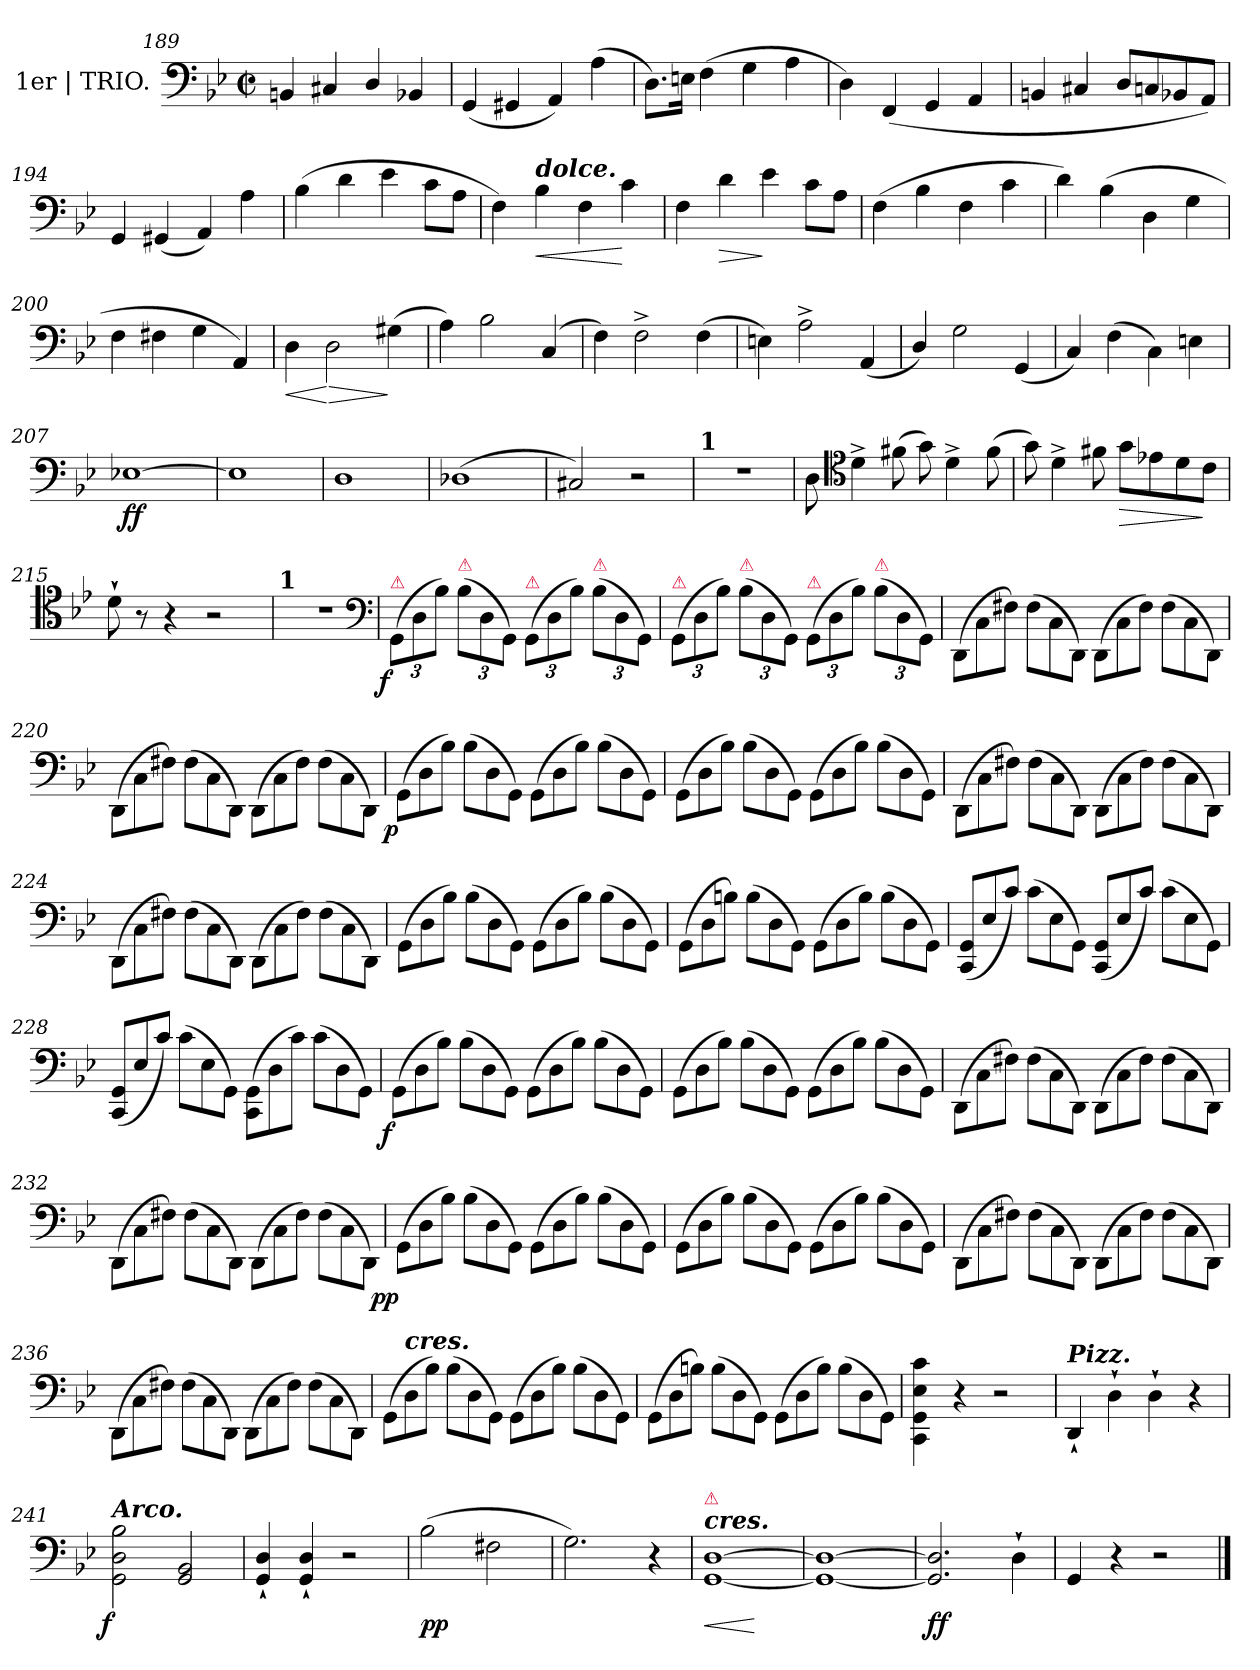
**kern	**dynam
*part1	*part1
*staff1	*staff1
*I"1er | TRIO.	*
*clefF4	*
*k[b-e-]	*
*g:	*
*M2/2	*
*met(c|)	*
=189	=189
4BBn	.
4C#X	.
4D/	.
4BB-X	.
=190	=190
(<4GG	.
4GG#X	.
4AA)	.
(>4A	.
=191	=191
8.DL)	.
16EnJk	.
(>4F	.
4G	.
4A	.
=192	=192
4D)	.
(4FF	.
4GG	.
4AA	.
=193	=193
4BBn	.
4C#X	.
8DL	.
8Cn	.
8BB-X	.
8AAJ)	.
=194	=194
4GG	.
(<4GG#X	.
4AA)	.
4A	.
=195	=195
(>4B-	.
4d	.
4e-	.
8cL	.
8AJ	.
=196	=196
4F)	.
!LO:TX:a:Bi:t=dolce.	!
!	!LO:HP:b
4B-	<
4F	.
4c	[
=197	=197
4F	.
!	!LO:HP:b
4d	>
4e-	]
8cL	.
8AJ	.
=198	=198
(>4F	.
4B-	.
4F	.
4c	.
=199	=199
4d)	.
(>4B-	.
4D	.
4G	.
=200	=200
4F	.
4F#X	.
4G	.
4AA)	.
=201	=201
!	!LO:HP:b
4D	<
!	!LO:HP:n=1:b
2D	[ >
(>4G#X	]
=202	=202
4A)	.
2B-	.
(>4C	.
=203	=203
4F)	.
2F^<	.
(>4F	.
=204	=204
4En)	.
2A^<	.
(<4AA	.
=205	=205
4D/)	.
2G	.
(<4GG	.
=206	=206
4C)	.
(>4F	.
4C\)	.
4En	.
=207	=207
[1E-X	ff
=208	=208
1E-]	.
=209	=209
1D	.
=210	=210
(<1D-X	.
=211	=211
2C#X)	.
2r	.
=212	=212
!LO:TX:a:B:t=1	!
1r	.
=213	=213
8D	.
*clefC4	*
4d^<	.
(>8f#X	.
8g)	.
4d^<	.
(>8f#	.
=214	=214
8g)	.
4d^<	.
8f#X	.
!	!LO:HP:b
8gL	>
8e-X	.
8d	.
8cJ	]
=215	=215
8d`>	.
8r	.
4r	.
2r	.
=216	=216
!LO:TX:a:B:t=1	!
1r	.
*clefF4	*
=217	=217
!LO:TX:a:color=crimson:t=⚠	!
!	!LO:DY:rj
(>12GGL	f
12D	.
12B-J)	.
!LO:TX:a:color=crimson:t=⚠	!
(>12B-L	.
12D	.
12GGJ)	.
!LO:TX:a:color=crimson:t=⚠	!
(>12GGL	.
12D	.
12B-J)	.
!LO:TX:a:color=crimson:t=⚠	!
(>12B-L	.
12D	.
12GGJ)	.
=218	=218
!LO:TX:a:color=crimson:t=⚠	!
(>12GGL	.
12D	.
12B-J)	.
!LO:TX:a:color=crimson:t=⚠	!
(>12B-L	.
12D	.
12GGJ)	.
!LO:TX:a:color=crimson:t=⚠	!
(>12GGL	.
12D	.
12B-J)	.
!LO:TX:a:color=crimson:t=⚠	!
(>12B-L	.
12D	.
12GGJ)	.
=219	=219
*Xtuplet	*
(>12DD\L	.
12C\	.
12F#X\J)	.
(>12F#\L	.
12C\	.
12DD\J)	.
(>12DD\L	.
12C\	.
12F#\J)	.
(>12F#\L	.
12C\	.
12DD\J)	.
=220	=220
(>12DD\L	.
12C\	.
12F#X\J)	.
(>12F#\L	.
12C\	.
12DD\J)	.
(>12DD\L	.
12C\	.
12F#\J)	.
(>12F#\L	.
12C\	.
12DD\J)	.
=221	=221
!	!LO:DY:rj
(>12GGL	p
12D	.
12B-J)	.
(>12B-L	.
12D	.
12GGJ)	.
(>12GGL	.
12D	.
12B-J)	.
(>12B-L	.
12D	.
12GGJ)	.
=222	=222
(>12GGL	.
12D	.
12B-J)	.
(>12B-L	.
12D	.
12GGJ)	.
(>12GGL	.
12D	.
12B-J)	.
(>12B-L	.
12D	.
12GGJ)	.
=223	=223
(>12DD\L	.
12C\	.
12F#X\J)	.
(>12F#\L	.
12C\	.
12DD\J)	.
(>12DD\L	.
12C\	.
12F#\J)	.
(>12F#\L	.
12C\	.
12DD\J)	.
=224	=224
(>12DD\L	.
12C\	.
12F#X\J)	.
(>12F#\L	.
12C\	.
12DD\J)	.
(>12DD\L	.
12C\	.
12F#\J)	.
(>12F#\L	.
12C\	.
12DD\J)	.
=225	=225
(>12GGL	.
12D	.
12B-J)	.
(>12B-L	.
12D	.
12GGJ)	.
(>12GGL	.
12D	.
12B-J)	.
(>12B-L	.
12D	.
12GGJ)	.
=226	=226
(>12GGL	.
12D	.
12BnJ)	.
(>12BL	.
12D	.
12GGJ)	.
(>12GGL	.
12D	.
12BJ)	.
(>12BL	.
12D	.
12GGJ)	.
=227	=227
(>12CC 12GGL	.
12E-	.
12cJ)	.
(>12cL	.
12E-	.
12GGJ)	.
(>12CC 12GGL	.
12E-	.
12cJ)	.
(>12cL	.
12E-	.
12GGJ)	.
=228	=228
(>12CC 12GGL	.
12E-	.
12cJ)	.
(>12c\L	.
12E-\	.
12GG\J)	.
(>12CC\ 12GG\L	.
12D\	.
12c\J)	.
(>12c\L	.
12D\	.
12GG\J)	.
=229	=229
!	!LO:DY:rj
(>12GGL	f
12D	.
12B-J)	.
(>12B-L	.
12D	.
12GGJ)	.
(>12GGL	.
12D	.
12B-J)	.
(>12B-L	.
12D	.
12GGJ)	.
=230	=230
(>12GGL	.
12D	.
12B-J)	.
(>12B-L	.
12D	.
12GGJ)	.
(>12GGL	.
12D	.
12B-J)	.
(>12B-L	.
12D	.
12GGJ)	.
=231	=231
(>12DD\L	.
12C\	.
12F#X\J)	.
(>12F#\L	.
12C\	.
12DD\J)	.
(>12DD\L	.
12C\	.
12F#\J)	.
(>12F#\L	.
12C\	.
12DD\J)	.
=232	=232
(>12DD\L	.
12C\	.
12F#X\J)	.
(>12F#\L	.
12C\	.
12DD\J)	.
(>12DD\L	.
12C\	.
12F#\J)	.
(>12F#\L	.
12C\	.
12DD\J)	.
=233	=233
!	!LO:DY:rj
(>12GGL	pp
12D	.
12B-J)	.
(>12B-L	.
12D	.
12GGJ)	.
(>12GGL	.
12D	.
12B-J)	.
(>12B-L	.
12D	.
12GGJ)	.
=234	=234
(>12GGL	.
12D	.
12B-J)	.
(>12B-L	.
12D	.
12GGJ)	.
(>12GGL	.
12D	.
12B-J)	.
(>12B-L	.
12D	.
12GGJ)	.
=235	=235
(>12DD\L	.
12C\	.
12F#X\J)	.
(>12F#\L	.
12C\	.
12DD\J)	.
(>12DD\L	.
12C\	.
12F#\J)	.
(>12F#\L	.
12C\	.
12DD\J)	.
=236	=236
(>12DD\L	.
12C\	.
12F#X\J)	.
(>12F#\L	.
12C\	.
12DD\J)	.
(>12DD\L	.
12C\	.
12F#\J)	.
(>12F#\L	.
12C\	.
12DD\J)	.
=237	=237
(>12GGL	.
!LO:TX:Bi:t=cres.	!
12D	.
12B-J)	.
(>12B-L	.
12D	.
12GGJ)	.
(>12GGL	.
12D	.
12B-J)	.
(>12B-L	.
12D	.
12GGJ)	.
=238	=238
(>12GGL	.
12D	.
12BnJ)	.
(>12BL	.
12D	.
12GGJ)	.
(>12GGL	.
12D	.
12BJ)	.
(>12BL	.
12D	.
12GGJ)	.
=239	=239
4CC\ 4GG\ 4E-\ 4c\	.
4r	.
2r	.
=240	=240
!LO:TX:a:Bi:t=Pizz.	!
4DD`<	.
4D`>	.
4D`>	.
4r	.
=241	=241
!LO:TX:a:Bi:t=Arco.	!
!	!LO:DY:rj
2GG 2D 2B-	f
2GG 2BB-	.
=242	=242
4GG`< 4D`<	.
4GG`< 4D`<	.
2r	.
=243	=243
(>2B-	pp
2F#X	.
=244	=244
2.G)	.
4r	.
=245	=245
!LO:TX:a:Bi:t=cres.	!
!LO:TX:a:color=crimson:t=⚠	!
!	!LO:HP:b
[1GG [1D	<
.	[
=246	=246
1GG_ 1D_	.
=247	=247
2.GG] 2.D]	ff
4D`>	.
=248	=248
4GG	.
4r	.
2r	.
==	==
*-	*-
